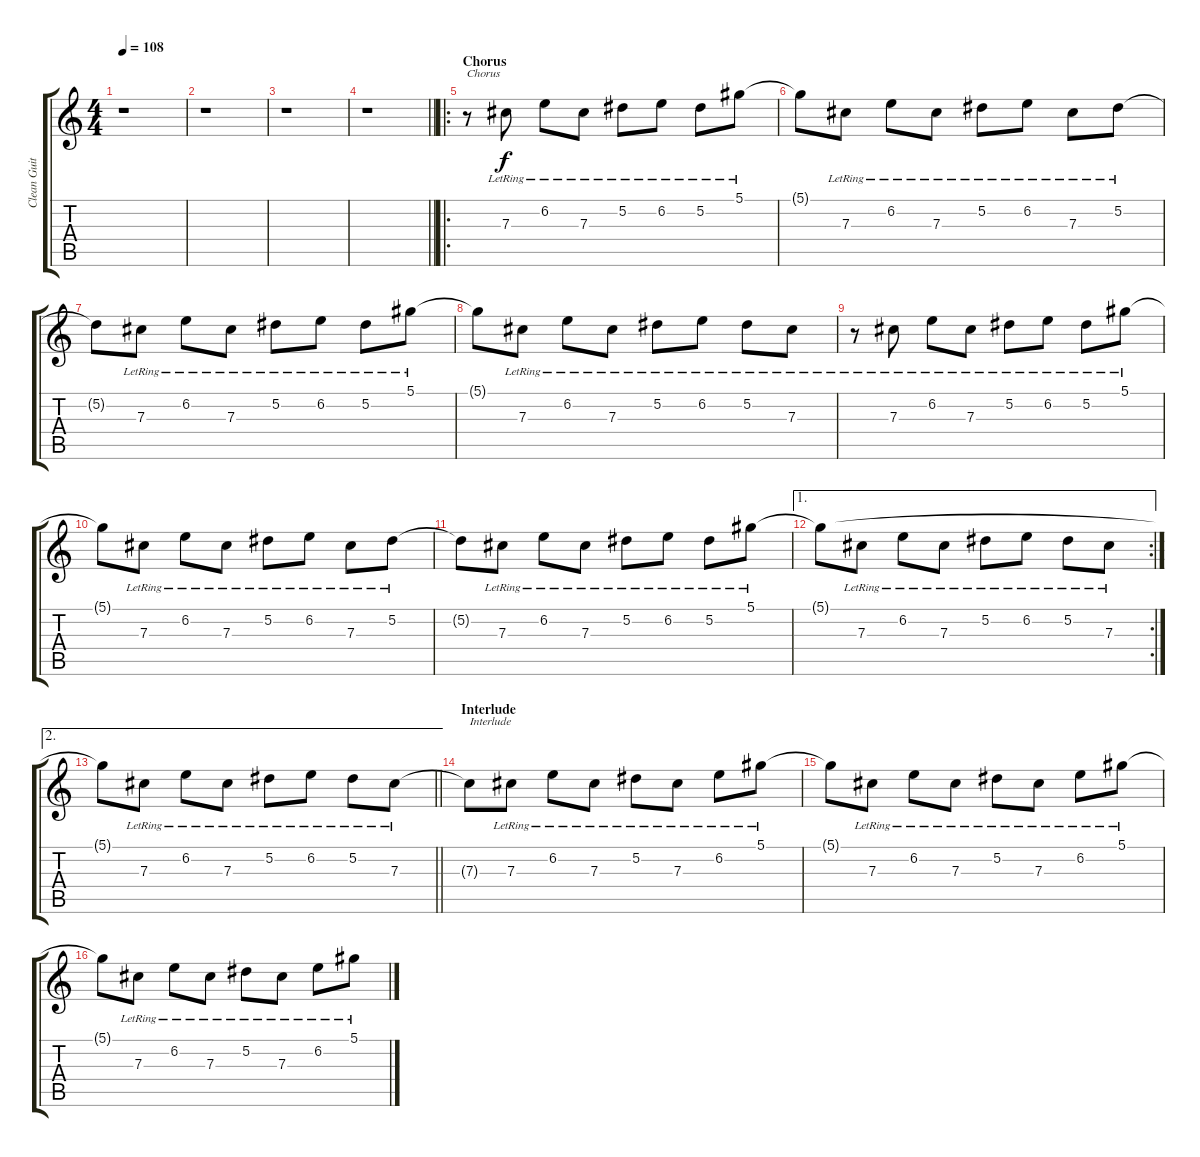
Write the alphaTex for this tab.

\track ("Clean Guitar" "Clean Guit") {instrument electricguitarclean}
\staff {score tabs}
\tuning (Eb4 Bb3 Gb3 Db3 Ab2 Eb2) {hide}
\ts (4 4)
\tempo 108
\clef g2
\ks c
r.1{dy f} |
r.1 |
r.1 |
\barLineRight lightlight
r.1 |
\ro
\section ("" "Chorus")
r.8{txt "Chorus"} 7.3{lr}.8 6.2{lr}.8 7.3{lr}.8 5.2{lr}.8 6.2{lr}.8 5.2{lr}.8 5.1{lr}.8 |
5.1{t}.8 7.3{lr}.8 6.2{lr}.8 7.3{lr}.8 5.2{lr}.8 6.2{lr}.8 7.3{lr}.8 5.2{lr}.8 |
5.2{t}.8 7.3{lr}.8 6.2{lr}.8 7.3{lr}.8 5.2{lr}.8 6.2{lr}.8 5.2{lr}.8 5.1{lr}.8 |
5.1{t}.8 7.3{lr}.8 6.2{lr}.8 7.3{lr}.8 5.2{lr}.8 6.2{lr}.8 5.2{lr}.8 7.3{lr}.8 |
r.8 7.3{lr}.8 6.2{lr}.8 7.3{lr}.8 5.2{lr}.8 6.2{lr}.8 5.2{lr}.8 5.1{lr}.8 |
5.1{t}.8 7.3{lr}.8 6.2{lr}.8 7.3{lr}.8 5.2{lr}.8 6.2{lr}.8 7.3{lr}.8 5.2{lr}.8 |
5.2{t}.8 7.3{lr}.8 6.2{lr}.8 7.3{lr}.8 5.2{lr}.8 6.2{lr}.8 5.2{lr}.8 5.1{lr}.8 |
\ae 1
\rc 2
5.1{t}.8 7.3{lr}.8 6.2{lr}.8 7.3{lr}.8 5.2{lr}.8 6.2{lr}.8 5.2{lr}.8 7.3{lr}.8 |
\ae 2
\barLineRight lightlight
5.1{t}.8 7.3{lr}.8 6.2{lr}.8 7.3{lr}.8 5.2{lr}.8 6.2{lr}.8 5.2{lr}.8 7.3{lr}.8 |
\section ("" "Interlude")
7.3{t}.8{txt "Interlude"} 7.3{lr}.8 6.2{lr}.8 7.3{lr}.8 5.2{lr}.8 7.3{lr}.8 6.2{lr}.8 5.1{lr}.8 |
5.1{t}.8 7.3{lr}.8 6.2{lr}.8 7.3{lr}.8 5.2{lr}.8 7.3{lr}.8 6.2{lr}.8 5.1{lr}.8 |
5.1{t}.8 7.3{lr}.8 6.2{lr}.8 7.3{lr}.8 5.2{lr}.8 7.3{lr}.8 6.2{lr}.8 5.1{lr}.8
